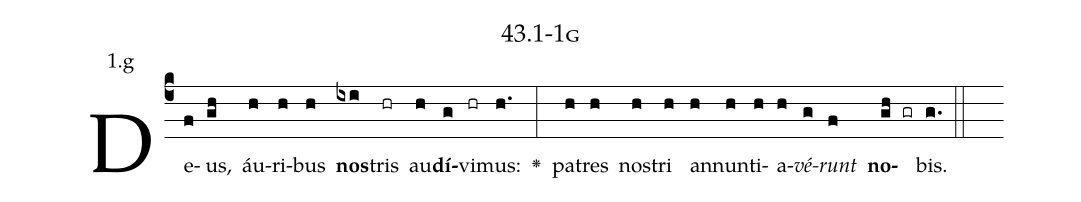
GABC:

name: 43.1-1g;
annotation: 1.g;
%%
(c4)De(f)us,(gh) áu(h)ri(h)bus(h) <b>nos</b>(ixi)tris(hr) au(h)<b>dí</b>(g)vi(hr)mus:(h.) <v>\greheightstar</v>(:) pa(h)tres(h) nos(h)tri(h) an(h)nun(h)ti(h)a(h)<i>vé</i>(g)<i>runt</i>(f) <b>no</b>(gh gr)bis.(g.) (::)


%E(h) u(h) o(g) u(f) a(gh) e.(g.) (::)
